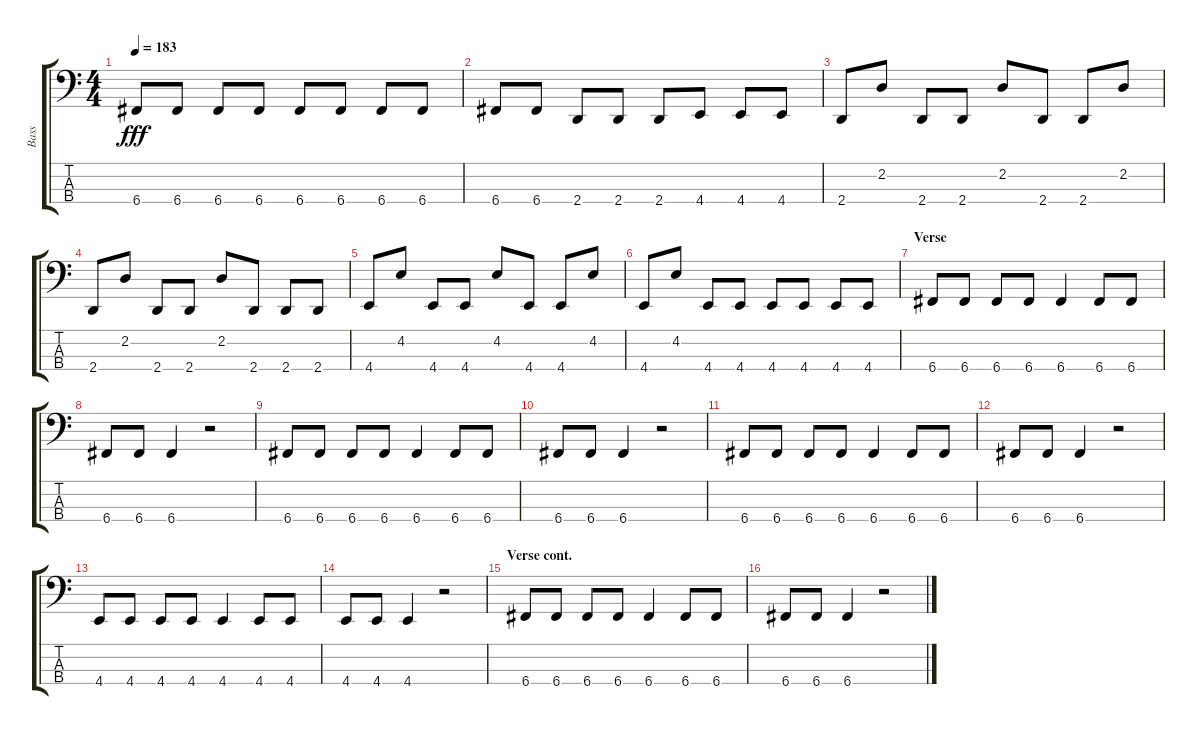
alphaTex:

\track ("Bass" "Bass") {instrument electricbassfinger}
\staff {score tabs}
\tuning (F2 C2 G1 C1) {hide}
\ts (4 4)
\tempo 183
\clef f4
\ks aminor
6.4.8{dy fff} 6.4.8 6.4.8 6.4.8 6.4.8 6.4.8 6.4.8 6.4.8 |
6.4.8 6.4.8 2.4.8 2.4.8 2.4.8 4.4.8 4.4.8 4.4.8 |
2.4.8 2.2.8 2.4.8 2.4.8 2.2.8 2.4.8 2.4.8 2.2.8 |
2.4.8 2.2.8 2.4.8 2.4.8 2.2.8 2.4.8 2.4.8 2.4.8 |
4.4.8 4.2.8 4.4.8 4.4.8 4.2.8 4.4.8 4.4.8 4.2.8 |
4.4.8 4.2.8 4.4.8 4.4.8 4.4.8 4.4.8 4.4.8 4.4.8 |
\section ("" "Verse")
6.4.8 6.4.8 6.4.8 6.4.8 6.4.4 6.4.8 6.4.8 |
6.4.8 6.4.8 6.4.4 r.2 |
6.4.8 6.4.8 6.4.8 6.4.8 6.4.4 6.4.8 6.4.8 |
6.4.8 6.4.8 6.4.4 r.2 |
6.4.8 6.4.8 6.4.8 6.4.8 6.4.4 6.4.8 6.4.8 |
6.4.8 6.4.8 6.4.4 r.2 |
4.4.8 4.4.8 4.4.8 4.4.8 4.4.4 4.4.8 4.4.8 |
4.4.8 4.4.8 4.4.4 r.2 |
\section ("" "Verse cont.")
6.4.8 6.4.8 6.4.8 6.4.8 6.4.4 6.4.8 6.4.8 |
6.4.8 6.4.8 6.4.4 r.2
